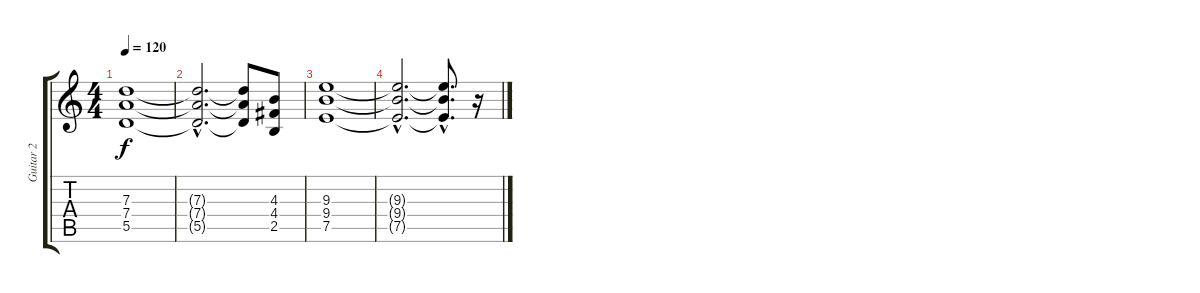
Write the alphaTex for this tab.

\track ("Guitar 2" "Guitar 2") {instrument overdrivenguitar}
\staff {score tabs}
\tuning (E4 B3 G3 D3 A2 E2) {hide}
\ts (4 4)
\tempo 120
\clef g2
\ks c
(7.3 7.4 5.5).1{dy f} |
(7.3{hac t} 7.4{hac t} 5.5{hac t}).2{d} (7.3{t} 7.4{t} 5.5{t}).8 (4.3 4.4 2.5).8 |
(9.3 9.4 7.5).1 |
(9.3{hac t} 9.4{hac t} 7.5{hac t}).2{d} (9.3{hac t} 9.4{hac t} 7.5{hac t}).8{d} r.16
